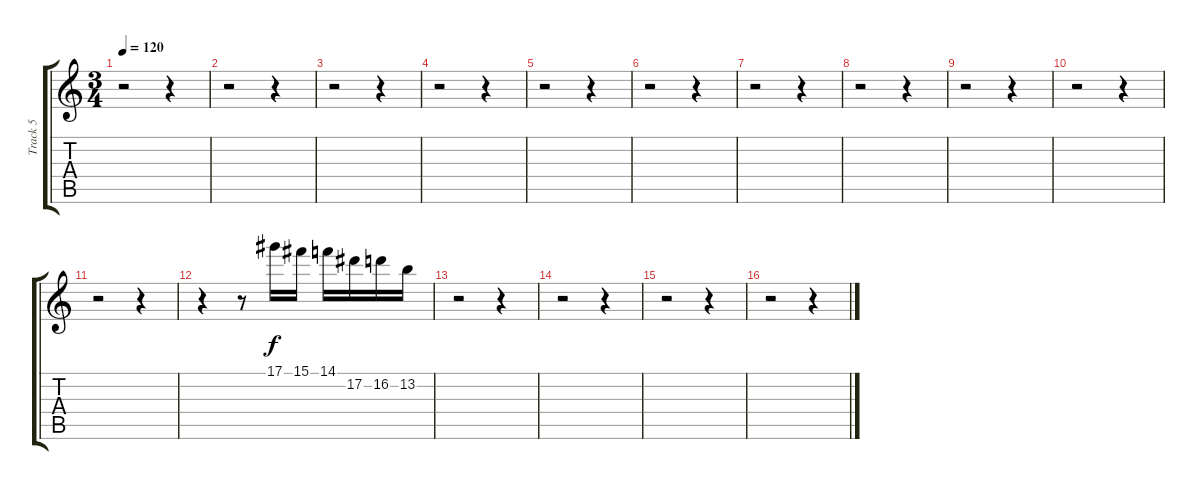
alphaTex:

\track ("Track 5" "Track 5") {instrument overdrivenguitar}
\staff {score tabs}
\tuning (Eb4 Bb3 Gb3 Db3 Ab2 Eb2) {hide}
\ts (3 4)
\tempo 120
\clef g2
\ks c
r.2{dy f} r.4 |
r.2 r.4 |
r.2 r.4 |
r.2 r.4 |
r.2 r.4 |
r.2 r.4 |
r.2 r.4 |
r.2 r.4 |
r.2 r.4 |
r.2 r.4 |
r.2 r.4 |
r.4 r.8 17.1.16 15.1.16 14.1.16 17.2.16 16.2.16 13.2.16 |
r.2 r.4 |
r.2 r.4 |
r.2 r.4 |
r.2 r.4
